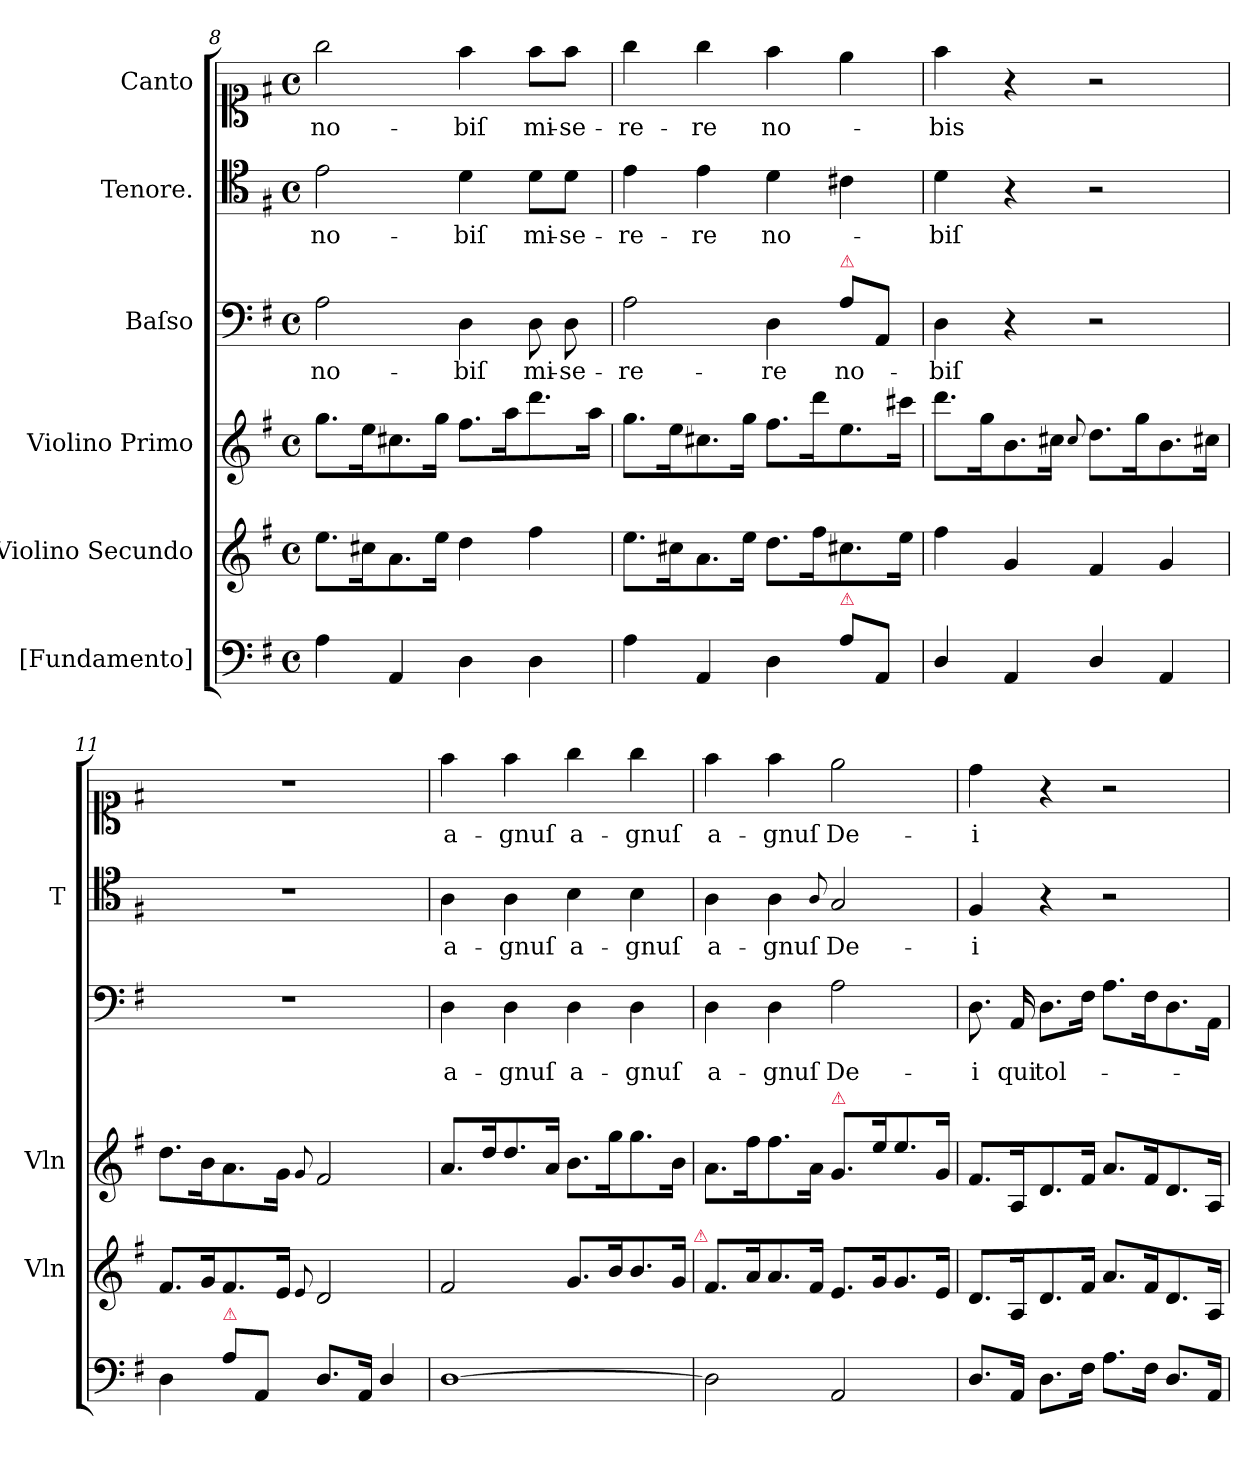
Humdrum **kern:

**kern	**kern	**kern	**kern	**text	**kern	**text	**kern	**text
*part6	*part5	*part4	*part3	*part3	*part2	*part2	*part1	*part1
*staff6	*staff5	*staff4	*staff3	*staff3	*staff2	*staff2	*staff1	*staff1
*I"[Fundamento]	*I"Violino Secundo	*I"Violino Primo	*I"Baſso	*	*I"Tenore.	*	*I"Canto	*
*	*I'Vln	*I'Vln	*	*	*I'T	*	*	*
*clefF4	*clefG2	*clefG2	*clefF4	*	*clefC4	*	*clefC1	*
*k[f#]	*k[f#]	*k[f#]	*k[f#]	*	*k[f#]	*	*k[f#]	*
*G:	*G:	*G:	*G:	*	*G:	*	*G:	*
*M4/4	*M4/4	*M4/4	*M4/4	*	*M4/4	*	*M4/4	*
*met(c)	*met(c)	*met(c)	*met(c)	*	*met(c)	*	*met(c)	*
=8	=8	=8	=8	=8	=8	=8	=8	=8
4A\	8.ee\L	8.gg\L	2A\	no-	2e\	no-	2gg\	no-
.	16cc#X\K	16ee\K	.	.	.	.	.	.
4AA/	8.a\	8.cc#X\	.	.	.	.	.	.
.	16ee\Jk	16gg\Jk	.	.	.	.	.	.
4D\	4dd\	8.ff#\L	4D\	-biſ	4d\	-biſ	4ff#\	-biſ
.	.	16aa\K	.	.	.	.	.	.
4D\	4ff#\	8.ddd\	8D\	mi-	8d\L	mi-	8ff#\L	mi-
.	.	.	8D\	-se-	8d\J	-se-	8ff#\J	-se-
.	.	16aa\Jk	.	.	.	.	.	.
=9	=9	=9	=9	=9	=9	=9	=9	=9
4A\	8.ee\L	8.gg\L	2A\	-re-	4e\	-re-	4gg\	-re-
.	16cc#X\K	16ee\K	.	.	.	.	.	.
4AA/	8.a\	8.cc#X\	.	.	4e\	-re	4gg\	-re
.	16ee\Jk	16gg\Jk	.	.	.	.	.	.
4D\	8.dd\L	8.ff#\L	4D\	re	4d\	no-	4ff#\	no-
.	16ff#\K	16ddd\K	.	.	.	.	.	.
!	!	!	!LO:TX:a:color=crimson:t=⚠	!	!	!	!	!
!LO:TX:a:color=crimson:t=⚠	!	!	!	!	!	!	!	!
8A\L	8.cc#X\	8.ee\	8A\L	no-	4c#X\	.	4ee\	.
8AA/J	.	.	8AA/J	.	.	.	.	.
.	16ee\Jk	16ccc#X\Jk	.	.	.	.	.	.
=10	=10	=10	=10	=10	=10	=10	=10	=10
4D/	4ff#\	8.ddd\L	4D\	-biſ	4d\	-biſ	4ff#\	-bis
.	.	16gg\K	.	.	.	.	.	.
4AA/	4g/	8.b\	4r	.	4r	.	4r	.
.	.	16cc#X\Jk	.	.	.	.	.	.
.	.	8qqcc#/	.	.	.	.	.	.
4D/	4f#/	8.dd\L	2r	.	2r	.	2r	.
.	.	16gg\K	.	.	.	.	.	.
4AA/	4g/	8.b\	.	.	.	.	.	.
.	.	16cc#X\Jk	.	.	.	.	.	.
=11	=11	=11	=11	=11	=11	=11	=11	=11
4D\	8.f#/L	8.dd\L	1r	.	1r	.	1r	.
.	16g/K	16b\K	.	.	.	.	.	.
!LO:TX:a:color=crimson:t=⚠	!	!	!	!	!	!	!	!
8A\L	8.f#/	8.a\	.	.	.	.	.	.
8AA/J	.	.	.	.	.	.	.	.
.	16e/Jk	16g\Jk	.	.	.	.	.	.
.	8qqe/	8qqg/	.	.	.	.	.	.
8.D/L	2d/	2f#/	.	.	.	.	.	.
16AA/Jk	.	.	.	.	.	.	.	.
4D/	.	.	.	.	.	.	.	.
=12	=12	=12	=12	=12	=12	=12	=12	=12
[1D	2f#/	8.a/L	4D\	a-	4A\	a-	4ff#\	a-
.	.	16dd/K	.	.	.	.	.	.
.	.	8.dd/	4D\	-gnuſ	4A\	-gnuſ	4ff#\	-gnuſ
.	.	16a/Jk	.	.	.	.	.	.
.	8.g/L	8.b\L	4D\	a-	4B\	a-	4gg\	a-
.	16b/K	16gg\K	.	.	.	.	.	.
.	8.b/	8.gg\	4D\	-gnuſ	4B\	-gnuſ	4gg\	-gnuſ
.	16g/Jk	16b\Jk	.	.	.	.	.	.
!	!LO:TX:a:color=crimson:t=⚠	!	!	!	!	!	!	!
=13	=13	=13	=13	=13	=13	=13	=13	=13
2D\]	8.f#/L	8.a\L	4D\	a-	4A\	a-	4ff#\	a-
.	16a/K	16ff#\K	.	.	.	.	.	.
.	8.a/	8.ff#\	4D\	-gnuſ	4A\	-gnuſ	4ff#\	-gnuſ
.	16f#/Jk	16a\Jk	.	.	.	.	.	.
.	.	.	.	.	8qqA/	.	.	.
!	!	!LO:TX:a:color=crimson:t=⚠	!	!	!	!	!	!
2AA/	8.e/L	8.g/L	2A\	De-	2G/	De-	2ee\	De-
.	16g/K	16ee\K	.	.	.	.	.	.
.	8.g/	8.ee\	.	.	.	.	.	.
.	16e/Jk	16g/Jk	.	.	.	.	.	.
=14	=14	=14	=14	=14	=14	=14	=14	=14
8.D/L	8.d/L	8.f#/L	8.D\	-i	4F#/	-i	4dd\	-i
16AA/Jk	16A/K	16A/K	16AA/	qui	.	.	.	.
8.D\L	8.d/	8.d/	8.D\L	tol-	4r	.	4r	.
16F#\Jk	16f#/Jk	16f#/Jk	16F#\Jk	.	.	.	.	.
8.A\L	8.a/L	8.a/L	8.A\L	.	2r	.	2r	.
16F#\Jk	16f#/K	16f#/K	16F#\K	.	.	.	.	.
8.D/L	8.d/	8.d/	8.D\	.	.	.	.	.
16AA/Jk	16A/Jk	16A/Jk	16AA\Jk	.	.	.	.	.
=	=	=	=	=	=	=	=	=
*-	*-	*-	*-	*-	*-	*-	*-	*-
